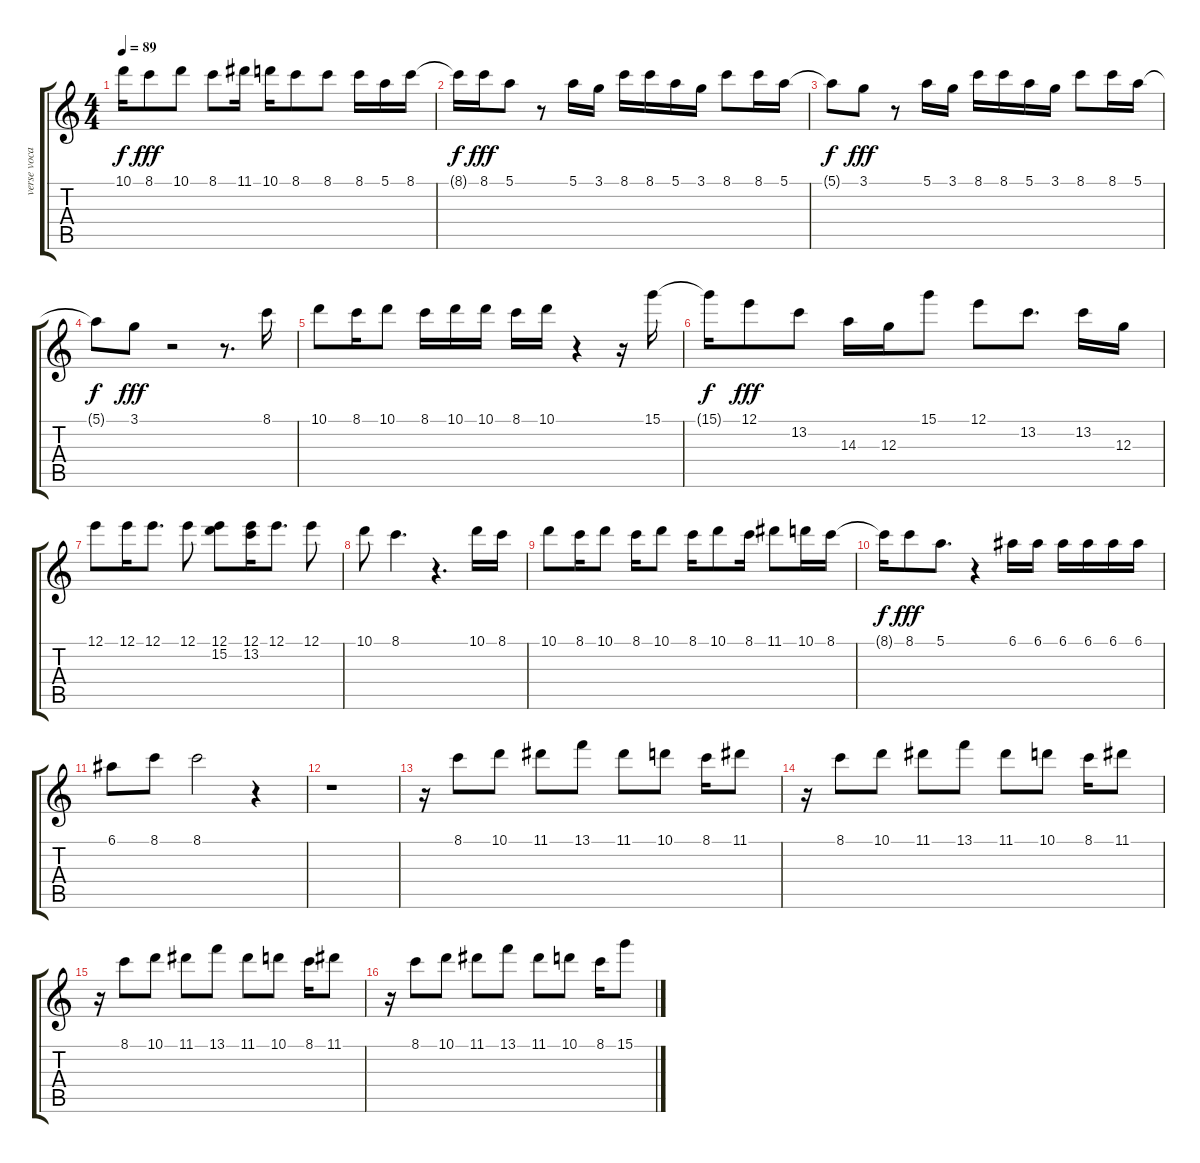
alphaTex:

\track ("verse vocals" "verse voca") {instrument acousticguitarsteel}
\staff {score tabs}
\tuning (E4 B3 G3 D3 A2 E2) {hide}
\ts (4 4)
\tempo 89
\clef g2
\ks c
10.1{t}.16{dy f} 8.1.8{dy fff} 10.1.8 8.1.8 11.1.16 10.1.16 8.1.8 8.1.8 8.1.16 5.1.16 8.1.16 |
8.1{t}.16{dy f} 8.1.16{dy fff} 5.1.8 r.8 5.1.16 3.1.16 8.1.16 8.1.16 5.1.16 3.1.16 8.1.8 8.1.16 5.1.16 |
5.1{t}.8{dy f} 3.1.8{dy fff} r.8 5.1.16 3.1.16 8.1.16 8.1.16 5.1.16 3.1.16 8.1.8 8.1.16 5.1.16 |
5.1{t}.8{dy f} 3.1.8{dy fff} r.2 r.8{d} 8.1.16 |
10.1.8 8.1.16 10.1.8 8.1.16 10.1.16 10.1.16 8.1.16 10.1.16 r.4 r.16 15.1.16 |
15.1{t}.16{dy f} 12.1.8{dy fff} 13.2.8 14.3.16 12.3.16 15.1.8 12.1.8 13.2.8{d} 13.2.16 12.3.16 |
12.1.8 12.1.16 12.1.8{d} 12.1.8 (12.1 15.2).8 (12.1 13.2).16 12.1.8{d} 12.1.8 |
10.1.8 8.1.4{d} r.4{d} 10.1.16 8.1.16 |
10.1.8 8.1.16 10.1.8 8.1.16 10.1.8 8.1.16 10.1.8 8.1.16 11.1.8 10.1.16 8.1.16 |
8.1{t}.16{dy f} 8.1.8{dy fff} 5.1.8{d} r.4 6.1.16 6.1.16 6.1.16 6.1.16 6.1.16 6.1.16 |
6.1.8 8.1.8 8.1.2 r.4 |
r.1 |
r.16 8.1.8 10.1.8 11.1.8 13.1.8 11.1.8 10.1.8 8.1.16 11.1.8 |
r.16 8.1.8 10.1.8 11.1.8 13.1.8 11.1.8 10.1.8 8.1.16 11.1.8 |
r.16 8.1.8 10.1.8 11.1.8 13.1.8 11.1.8 10.1.8 8.1.16 11.1.8 |
r.16 8.1.8 10.1.8 11.1.8 13.1.8 11.1.8 10.1.8 8.1.16 15.1.8
